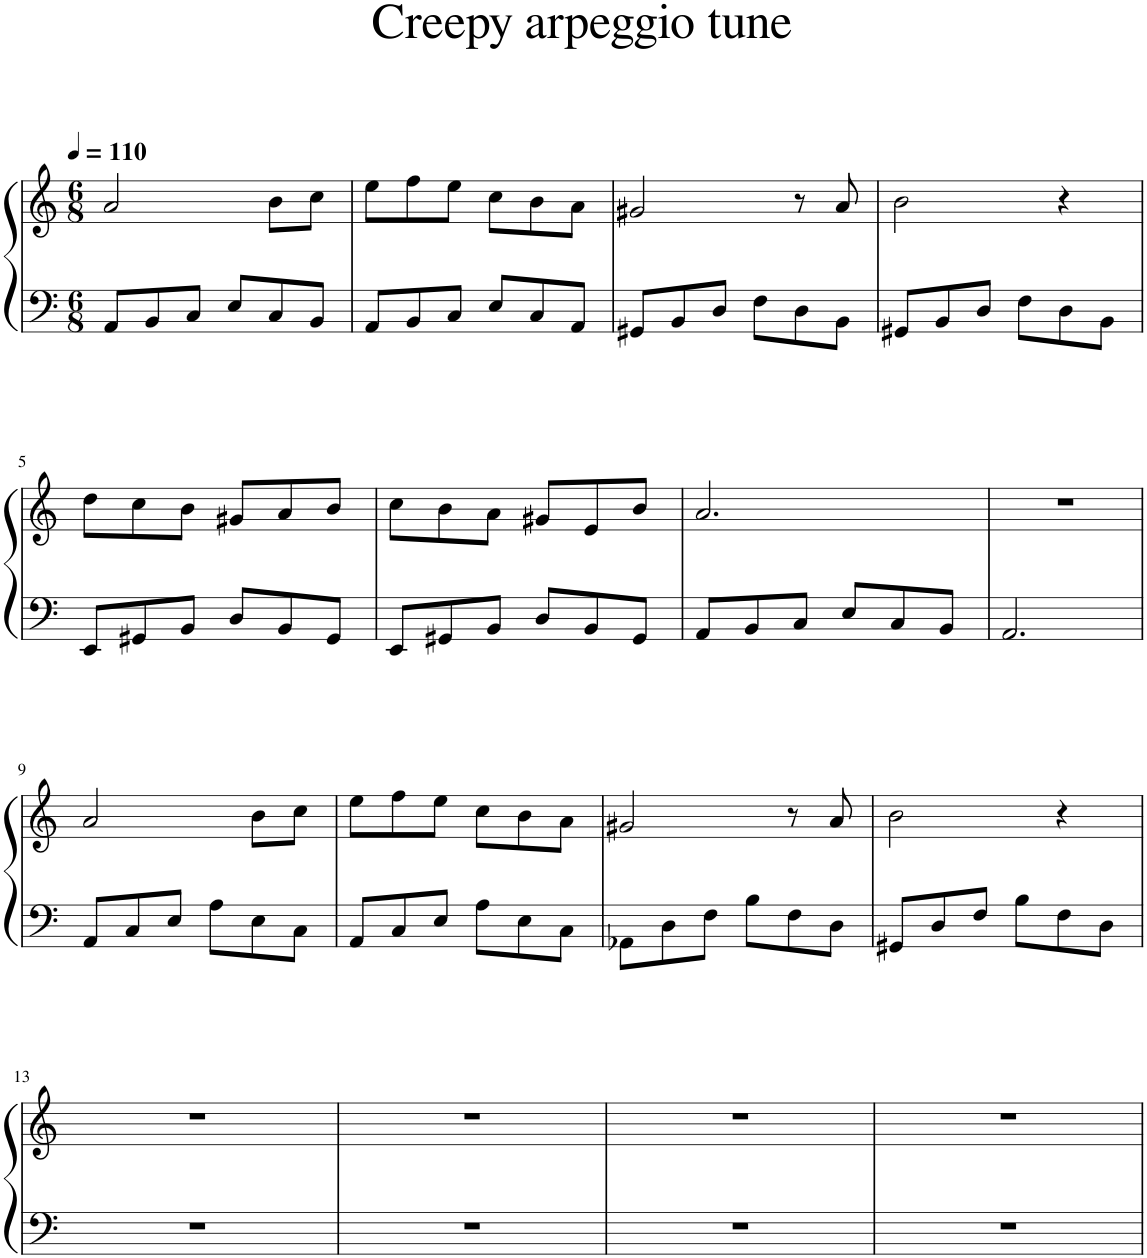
**kern	**kern
*part1	*part1
*staff2	*staff1
*I"Piano	*
*I'Pno.	*
*clefF4	*clefG2
*k[]	*k[]
*M6/8	*M6/8
*MM110	*MM110
=1	=1
8AA/L	2a/
8BB/	.
8C/J	.
8E/L	.
8C/	8b\L
8BB/J	8cc\J
=2	=2
8AA/L	8ee\L
8BB/	8ff\
8C/J	8ee\J
8E/L	8cc\L
8C/	8b\
8AA/J	8a\J
=3	=3
8GG#X/L	2g#X/
8BB/	.
8D/J	.
8F\L	.
8D\	8r
8BB\J	8a/
=4	=4
8GG#X/L	2b\
8BB/	.
8D/J	.
8F\L	.
8D\	4r
8BB\J	.
!!LO:LB:g=z
=5	=5
8EE/L	8dd\L
8GG#X/	8cc\
8BB/J	8b\J
8D/L	8g#X/L
8BB/	8a/
8GG#/J	8b/J
=6	=6
8EE/L	8cc\L
8GG#X/	8b\
8BB/J	8a\J
8D/L	8g#X/L
8BB/	8e/
8GG#/J	8b/J
=7	=7
8AA/L	2.a/
8BB/	.
8C/J	.
8E/L	.
8C/	.
8BB/J	.
=8	=8
2.AA/	2.r
!!LO:LB:g=z
=9	=9
8AA/L	2a/
8C/	.
8E/J	.
8A\L	.
8E\	8b\L
8C\J	8cc\J
=10	=10
8AA/L	8ee\L
8C/	8ff\
8E/J	8ee\J
8A\L	8cc\L
8E\	8b\
8C\J	8a\J
=11	=11
8BB-X\L	2g#X/
8D\	.
8F\J	.
8B\L	.
8F\	8r
8D\J	8a/
=12	=12
8GG#X/L	2b\
8D/	.
8F/J	.
8B\L	.
8F\	4r
8D\J	.
!!LO:LB:g=z
=13	=13
2.r	2.r
=14	=14
2.r	2.r
=15	=15
2.r	2.r
=16	=16
2.r	2.r
=	=
*-	*-
